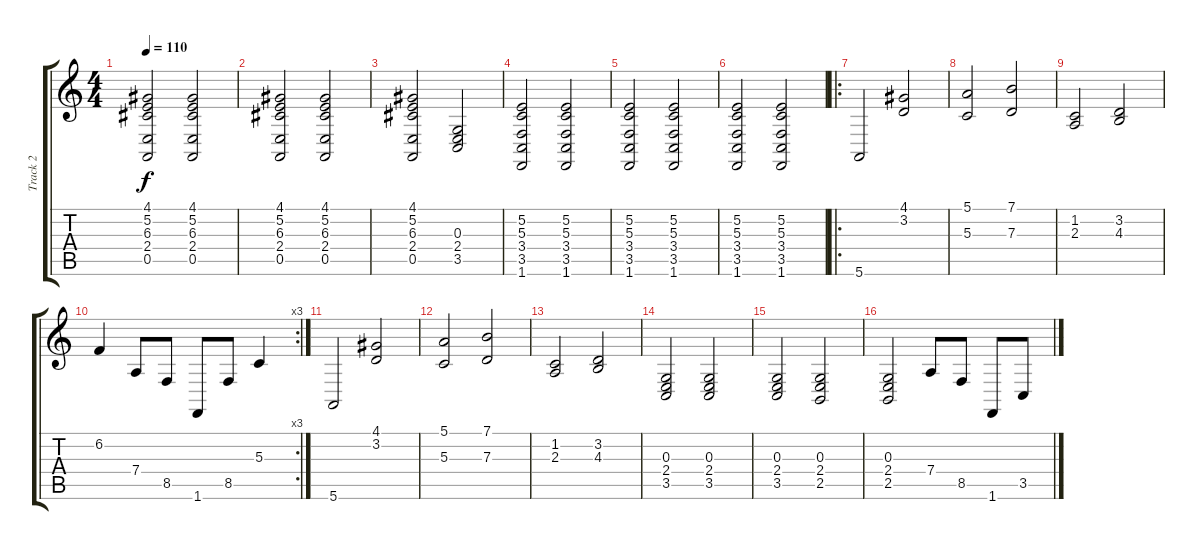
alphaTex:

\track ("Track 2" "Track 2") {instrument acousticgrandpiano}
\staff {score tabs}
\tuning (E4 B3 G3 D3 A2 E2) {hide}
\ts (4 4)
\tempo 110
\clef g2
\ks c
(4.1 5.2 6.3 2.4 0.5).2{dy f volume 11} (4.1 5.2 6.3 2.4 0.5).2 |
(4.1 5.2 6.3 2.4 0.5).2 (4.1 5.2 6.3 2.4 0.5).2 |
(4.1 5.2 6.3 2.4 0.5).2 (0.3 2.4 3.5).2 |
(5.2 5.3 3.4 3.5 1.6).2 (5.2 5.3 3.4 3.5 1.6).2 |
(5.2 5.3 3.4 3.5 1.6).2 (5.2 5.3 3.4 3.5 1.6).2 |
(5.2 5.3 3.4 3.5 1.6).2 (5.2 5.3 3.4 3.5 1.6).2 |
\ro
5.6.2{volume 12} (4.1 3.2).2 |
(5.1 5.3).2 (7.1 7.3).2 |
(1.2 2.3).2 (3.2 4.3).2 |
\rc 3
6.2.4 7.4.8 8.5.8 1.6.8 8.5.8 5.3.4 |
5.6.2{volume 12} (4.1 3.2).2 |
(5.1 5.3).2 (7.1 7.3).2 |
(1.2 2.3).2 (3.2 4.3).2 |
(0.3 2.4 3.5).2 (0.3 2.4 3.5).2 |
(0.3 2.4 3.5).2 (0.3 2.4 2.5).2 |
(0.3 2.4 2.5).2 7.4.8 8.5.8 1.6.8 3.5.8
